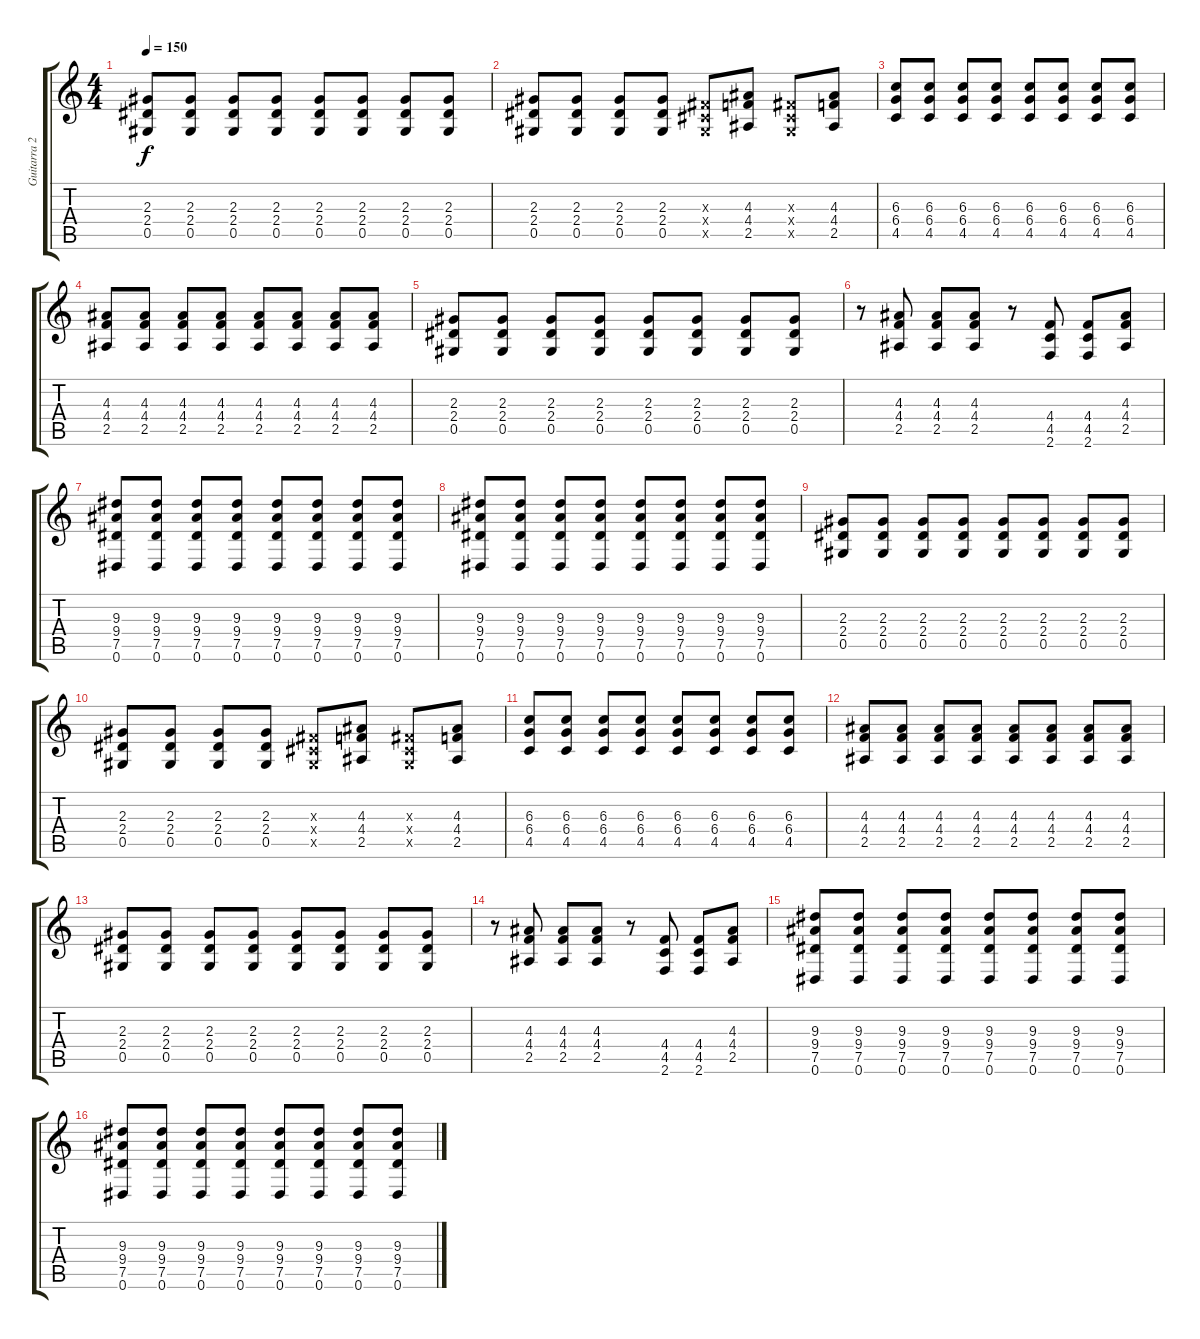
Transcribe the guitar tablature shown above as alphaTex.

\track ("Guitarra 2" "Guitarra 2") {instrument distortionguitar}
\staff {score tabs}
\tuning (Eb4 Bb3 Gb3 Db3 Ab2 Eb2) {hide}
\ts (4 4)
\tempo 150
\clef g2
\ks c
(2.3 2.4 0.5).8{dy f} (2.3 2.4 0.5).8 (2.3 2.4 0.5).8 (2.3 2.4 0.5).8 (2.3 2.4 0.5).8 (2.3 2.4 0.5).8 (2.3 2.4 0.5).8 (2.3 2.4 0.5).8 |
(2.3 2.4 0.5).8 (2.3 2.4 0.5).8 (2.3 2.4 0.5).8 (2.3 2.4 0.5).8 (0.3{x} 0.4{x} 0.5{x}).8 (4.3 4.4 2.5).8 (0.3{x} 0.4{x} 0.5{x}).8 (4.3 4.4 2.5).8 |
(6.3 6.4 4.5).8 (6.3 6.4 4.5).8 (6.3 6.4 4.5).8 (6.3 6.4 4.5).8 (6.3 6.4 4.5).8 (6.3 6.4 4.5).8 (6.3 6.4 4.5).8 (6.3 6.4 4.5).8 |
(4.3 4.4 2.5).8 (4.3 4.4 2.5).8 (4.3 4.4 2.5).8 (4.3 4.4 2.5).8 (4.3 4.4 2.5).8 (4.3 4.4 2.5).8 (4.3 4.4 2.5).8 (4.3 4.4 2.5).8 |
(2.3 2.4 0.5).8{volume 16} (2.3 2.4 0.5).8 (2.3 2.4 0.5).8 (2.3 2.4 0.5).8 (2.3 2.4 0.5).8 (2.3 2.4 0.5).8 (2.3 2.4 0.5).8 (2.3 2.4 0.5).8 |
r.8{volume 13} (4.3 4.4 2.5).8 (4.3 4.4 2.5).8 (4.3 4.4 2.5).8 r.8 (4.4 4.5 2.6).8 (4.4 4.5 2.6).8 (4.3 4.4 2.5).8 |
(9.3 9.4 7.5 0.6).8 (9.3 9.4 7.5 0.6).8 (9.3 9.4 7.5 0.6).8 (9.3 9.4 7.5 0.6).8 (9.3 9.4 7.5 0.6).8 (9.3 9.4 7.5 0.6).8 (9.3 9.4 7.5 0.6).8 (9.3 9.4 7.5 0.6).8 |
(9.3 9.4 7.5 0.6).8 (9.3 9.4 7.5 0.6).8 (9.3 9.4 7.5 0.6).8 (9.3 9.4 7.5 0.6).8 (9.3 9.4 7.5 0.6).8 (9.3 9.4 7.5 0.6).8 (9.3 9.4 7.5 0.6).8 (9.3 9.4 7.5 0.6).8 |
(2.3 2.4 0.5).8 (2.3 2.4 0.5).8 (2.3 2.4 0.5).8 (2.3 2.4 0.5).8 (2.3 2.4 0.5).8 (2.3 2.4 0.5).8 (2.3 2.4 0.5).8 (2.3 2.4 0.5).8 |
(2.3 2.4 0.5).8 (2.3 2.4 0.5).8 (2.3 2.4 0.5).8 (2.3 2.4 0.5).8 (0.3{x} 0.4{x} 0.5{x}).8 (4.3 4.4 2.5).8 (0.3{x} 0.4{x} 0.5{x}).8 (4.3 4.4 2.5).8 |
(6.3 6.4 4.5).8 (6.3 6.4 4.5).8 (6.3 6.4 4.5).8 (6.3 6.4 4.5).8 (6.3 6.4 4.5).8 (6.3 6.4 4.5).8 (6.3 6.4 4.5).8 (6.3 6.4 4.5).8 |
(4.3 4.4 2.5).8 (4.3 4.4 2.5).8 (4.3 4.4 2.5).8 (4.3 4.4 2.5).8 (4.3 4.4 2.5).8 (4.3 4.4 2.5).8 (4.3 4.4 2.5).8 (4.3 4.4 2.5).8 |
(2.3 2.4 0.5).8{volume 16} (2.3 2.4 0.5).8 (2.3 2.4 0.5).8 (2.3 2.4 0.5).8 (2.3 2.4 0.5).8 (2.3 2.4 0.5).8 (2.3 2.4 0.5).8 (2.3 2.4 0.5).8 |
r.8{volume 13} (4.3 4.4 2.5).8 (4.3 4.4 2.5).8 (4.3 4.4 2.5).8 r.8 (4.4 4.5 2.6).8 (4.4 4.5 2.6).8 (4.3 4.4 2.5).8 |
(9.3 9.4 7.5 0.6).8 (9.3 9.4 7.5 0.6).8 (9.3 9.4 7.5 0.6).8 (9.3 9.4 7.5 0.6).8 (9.3 9.4 7.5 0.6).8 (9.3 9.4 7.5 0.6).8 (9.3 9.4 7.5 0.6).8 (9.3 9.4 7.5 0.6).8 |
(9.3 9.4 7.5 0.6).8 (9.3 9.4 7.5 0.6).8 (9.3 9.4 7.5 0.6).8 (9.3 9.4 7.5 0.6).8 (9.3 9.4 7.5 0.6).8 (9.3 9.4 7.5 0.6).8 (9.3 9.4 7.5 0.6).8 (9.3 9.4 7.5 0.6).8
